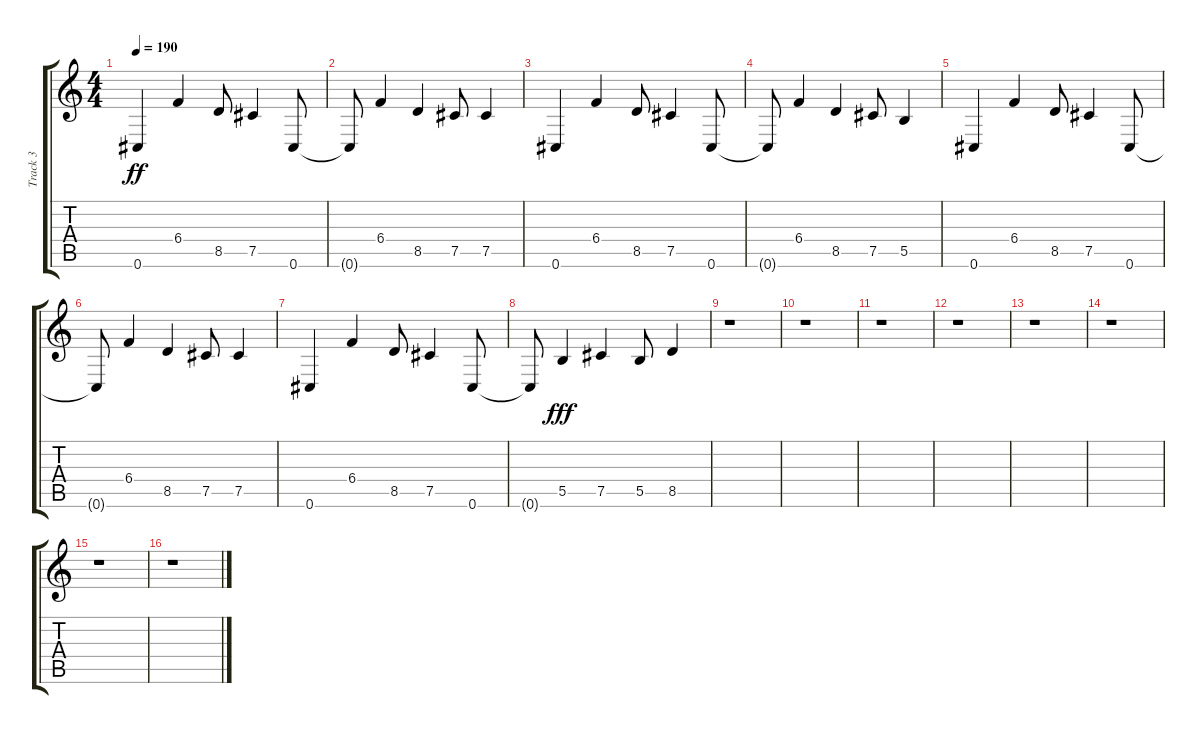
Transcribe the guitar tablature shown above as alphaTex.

\track ("Track 3" "Track 3") {instrument distortionguitar}
\staff {score tabs}
\tuning (Db4 Ab3 E3 B2 Gb2 Db2) {hide}
\ts (4 4)
\tempo 190
\clef g2
\ks c
0.6.4{dy ff} 6.4.4 8.5.8 7.5.4 0.6.8 |
0.6{t}.8 6.4.4 8.5.4 7.5.8 7.5.4 |
0.6.4 6.4.4 8.5.8 7.5.4 0.6.8 |
0.6{t}.8 6.4.4 8.5.4 7.5.8 5.5.4 |
0.6.4 6.4.4 8.5.8 7.5.4 0.6.8 |
0.6{t}.8 6.4.4 8.5.4 7.5.8 7.5.4 |
0.6.4 6.4.4 8.5.8 7.5.4 0.6.8 |
0.6{t}.8 5.5.4{dy fff} 7.5.4 5.5.8 8.5.4 |
r.1 |
r.1 |
r.1 |
r.1 |
r.1 |
r.1 |
r.1 |
r.1
